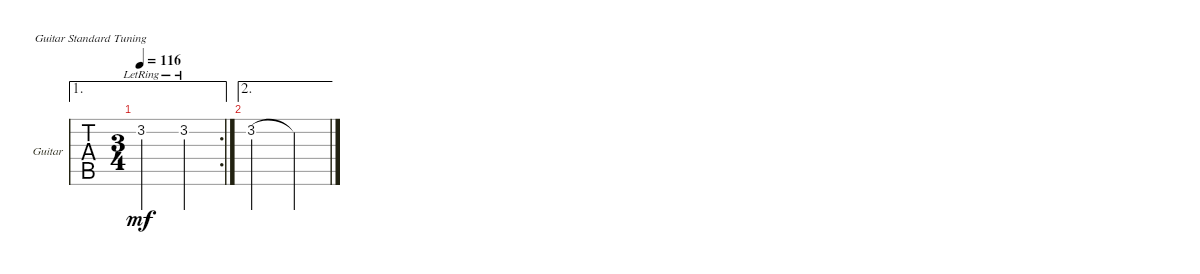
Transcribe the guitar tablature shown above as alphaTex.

\defaultSystemsLayout 4
\bracketExtendMode groupsimilarinstruments
\firstSystemTrackNameOrientation horizontal
\otherSystemsTrackNameOrientation horizontal
\track ("Guitar" "Guitar") {instrument electricguitarclean}
\staff {tabs}
\tuning (E4 B3 G3 D3 A2 E2)
\ae 1
\rc 2
\ts (3 4)
\tempo 116
\clef g2
\ks c
3.2{lr}.2{dy mf} 3.2{lr}.4 |
\ae 2
3.2.2 3.2{t}.4
